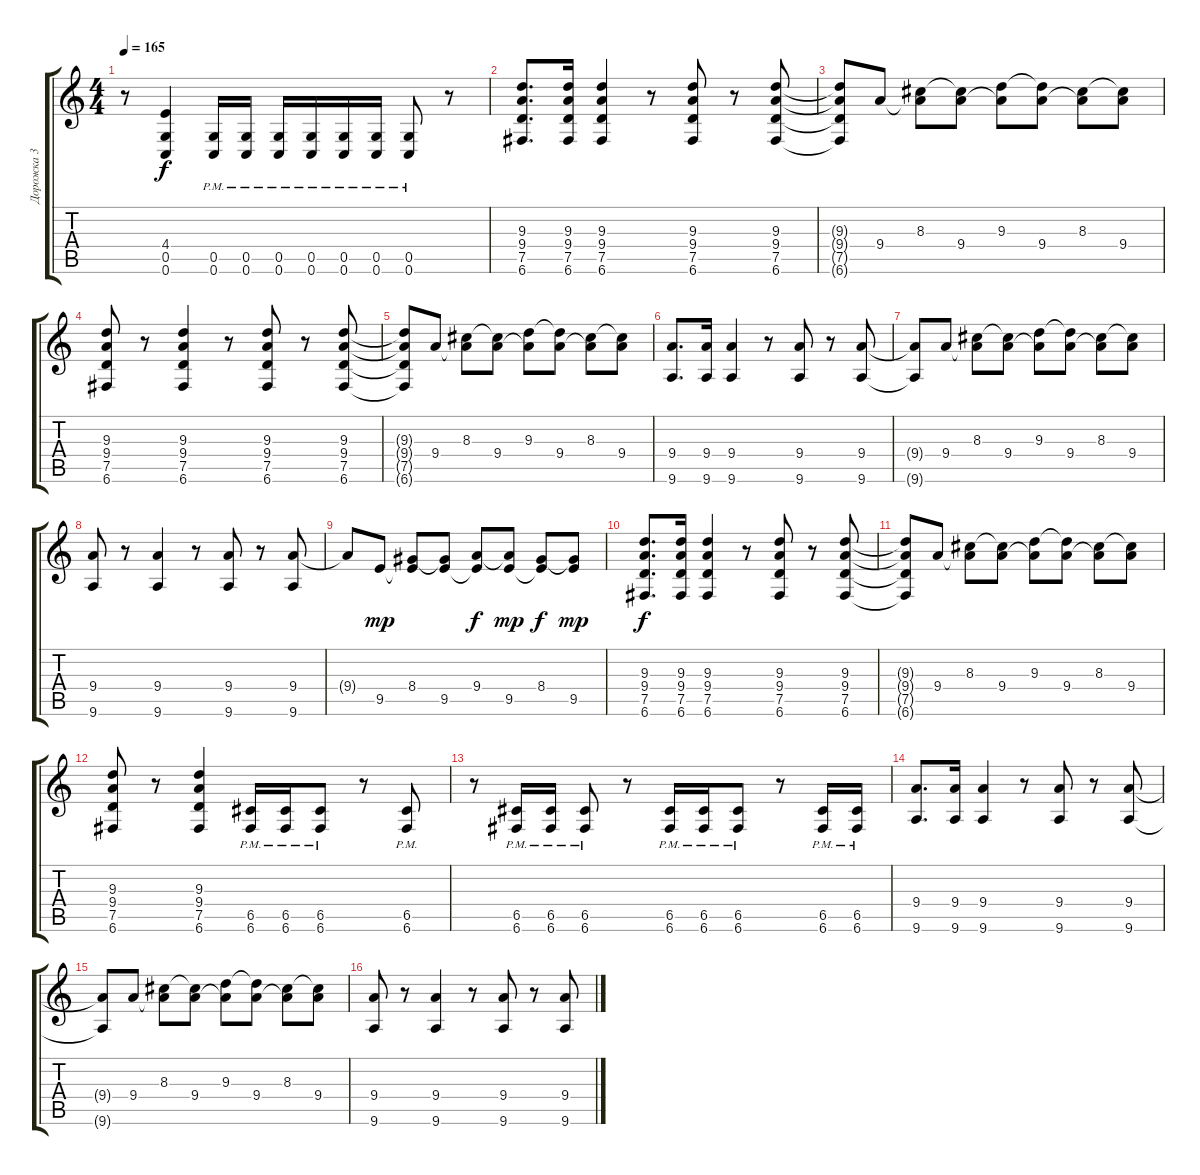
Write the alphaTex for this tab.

\track ("Дорожка 3" "Дорожка 3") {instrument distortionguitar}
\staff {score tabs}
\tuning (D4 A3 F3 C3 G2 C2) {hide}
\ts (4 4)
\tempo 165
\clef g2
\ks c
r.8{dy f} (4.4 0.5 0.6).4 (0.5{pm} 0.6{pm}).16 (0.5{pm} 0.6{pm}).16 (0.5{pm} 0.6{pm}).16 (0.5{pm} 0.6{pm}).16 (0.5{pm} 0.6{pm}).16 (0.5{pm} 0.6{pm}).16 (0.5{pm} 0.6{pm}).8 r.8 |
(9.3 9.4 7.5 6.6).8{d} (9.3 9.4 7.5 6.6).16 (9.3 9.4 7.5 6.6).4 r.8 (9.3 9.4 7.5 6.6).8 r.8 (9.3 9.4 7.5 6.6).8 |
(9.3{t} 9.4{t} 7.5{t} 6.6{t}).8 9.4.8 (8.3 9.4{t}).8 (8.3{t} 9.4).8 (9.3 9.4{t}).8 (9.3{t} 9.4).8 (8.3 9.4{t}).8 (8.3{t} 9.4).8 |
(9.3 9.4 7.5 6.6).8 r.8 (9.3 9.4 7.5 6.6).4 r.8 (9.3 9.4 7.5 6.6).8 r.8 (9.3 9.4 7.5 6.6).8 |
(9.3{t} 9.4{t} 7.5{t} 6.6{t}).8 9.4.8 (8.3 9.4{t}).8 (8.3{t} 9.4).8 (9.3 9.4{t}).8 (9.3{t} 9.4).8 (8.3 9.4{t}).8 (8.3{t} 9.4).8 |
(9.4 9.6).8{d} (9.4 9.6).16 (9.4 9.6).4 r.8 (9.4 9.6).8 r.8 (9.4 9.6).8 |
(9.4{t} 9.6{t}).8 9.4.8 (8.3 9.4{t}).8 (8.3{t} 9.4).8 (9.3 9.4{t}).8 (9.3{t} 9.4).8 (8.3 9.4{t}).8 (8.3{t} 9.4).8 |
(9.4 9.6).8 r.8 (9.4 9.6).4 r.8 (9.4 9.6).8 r.8 (9.4 9.6).8 |
9.4{t}.8 9.5.8{dy mp} (8.4 9.5{t}).8 (8.4{t} 9.5).8 (9.4 9.5{t}).8{dy f} (9.4{t} 9.5).8{dy mp} (8.4 9.5{t}).8{dy f} (8.4{t} 9.5).8{dy mp} |
(9.3 9.4 7.5 6.6).8{d dy f} (9.3 9.4 7.5 6.6).16 (9.3 9.4 7.5 6.6).4 r.8 (9.3 9.4 7.5 6.6).8 r.8 (9.3 9.4 7.5 6.6).8 |
(9.3{t} 9.4{t} 7.5{t} 6.6{t}).8 9.4.8 (8.3 9.4{t}).8 (8.3{t} 9.4).8 (9.3 9.4{t}).8 (9.3{t} 9.4).8 (8.3 9.4{t}).8 (8.3{t} 9.4).8 |
(9.3 9.4 7.5 6.6).8 r.8 (9.3 9.4 7.5 6.6).4 (6.5{pm} 6.6{pm}).16 (6.5{pm} 6.6{pm}).16 (6.5{pm} 6.6{pm}).8 r.8 (6.5{pm} 6.6{pm}).8 |
r.8 (6.5{pm} 6.6{pm}).16 (6.5{pm} 6.6{pm}).16 (6.5{pm} 6.6{pm}).8 r.8 (6.5{pm} 6.6{pm}).16 (6.5{pm} 6.6{pm}).16 (6.5{pm} 6.6{pm}).8 r.8 (6.5{pm} 6.6{pm}).16 (6.5{pm} 6.6{pm}).16 |
(9.4 9.6).8{d} (9.4 9.6).16 (9.4 9.6).4 r.8 (9.4 9.6).8 r.8 (9.4 9.6).8 |
(9.4{t} 9.6{t}).8 9.4.8 (8.3 9.4{t}).8 (8.3{t} 9.4).8 (9.3 9.4{t}).8 (9.3{t} 9.4).8 (8.3 9.4{t}).8 (8.3{t} 9.4).8 |
(9.4 9.6).8 r.8 (9.4 9.6).4 r.8 (9.4 9.6).8 r.8 (9.4 9.6).8
